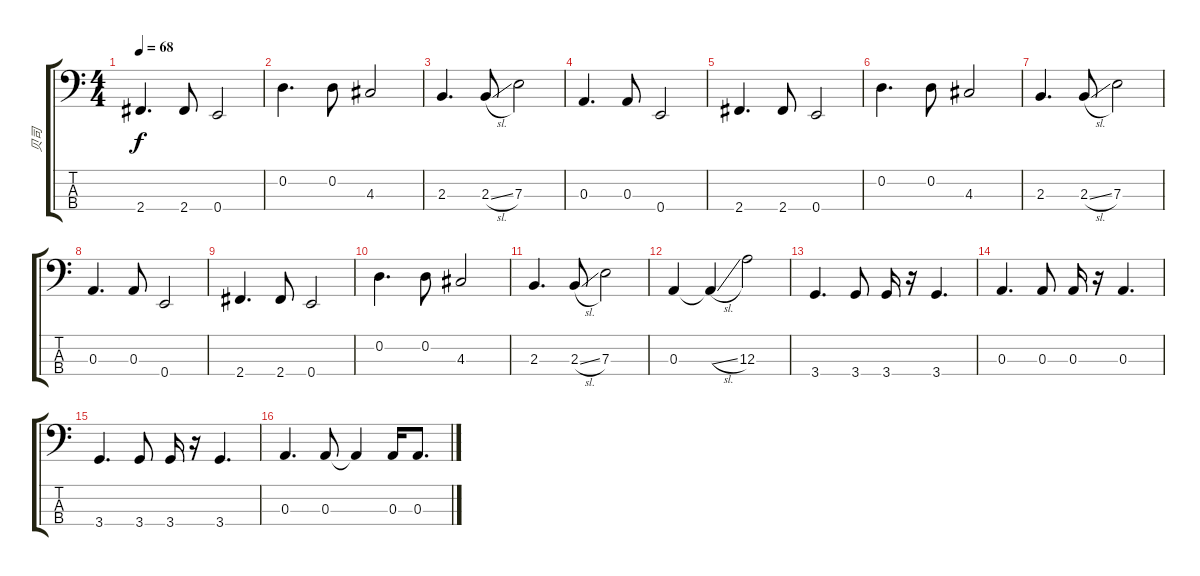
\track ("贝司" "贝司") {instrument electricbassfinger}
\staff {score tabs}
\tuning (G2 D2 A1 E1) {hide}
\ts (4 4)
\tempo 68
\clef f4
\ks c
2.4.4{d dy f} 2.4.8 0.4.2 |
0.2.4{d} 0.2.8 4.3.2 |
2.3.4{d} 2.3{sl}.8 7.3.2 |
0.3.4{d} 0.3.8 0.4.2 |
2.4.4{d} 2.4.8 0.4.2 |
0.2.4{d} 0.2.8 4.3.2 |
2.3.4{d} 2.3{sl}.8 7.3.2 |
0.3.4{d} 0.3.8 0.4.2 |
2.4.4{d} 2.4.8 0.4.2 |
0.2.4{d} 0.2.8 4.3.2 |
2.3.4{d} 2.3{sl}.8 7.3.2 |
0.3.4 0.3{sl t}.4 12.3.2 |
3.4.4{d} 3.4.8 3.4.16 r.16 3.4.4{d} |
0.3.4{d} 0.3.8 0.3.16 r.16 0.3.4{d} |
3.4.4{d} 3.4.8 3.4.16 r.16 3.4.4{d} |
0.3.4{d} 0.3.8 0.3{t}.4 0.3.16 0.3.8{d}
